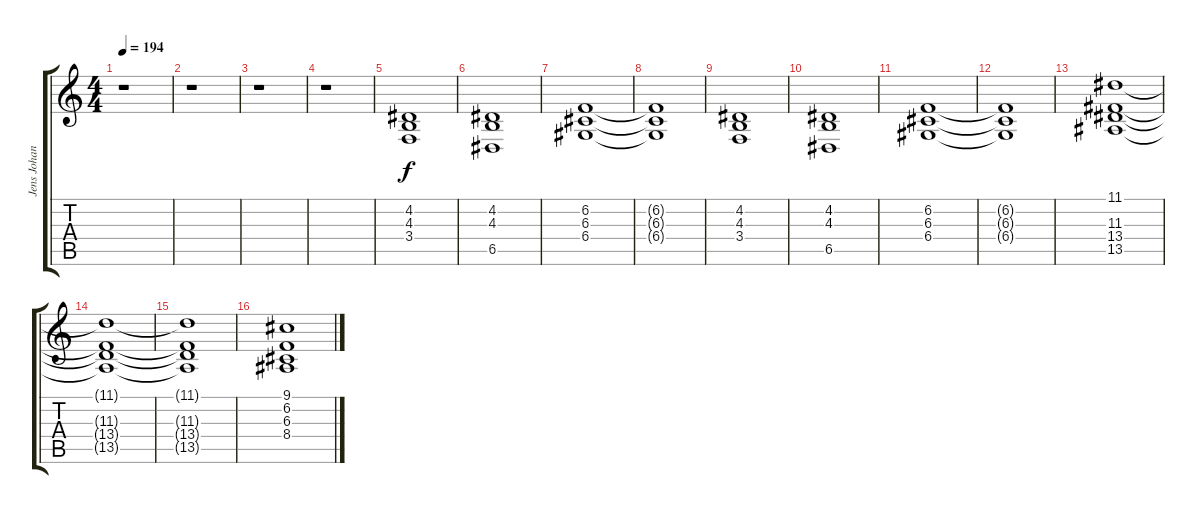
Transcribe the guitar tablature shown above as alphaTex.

\track ("Jens Johansson" "Jens Johan") {instrument choiraahs}
\staff {score tabs}
\tuning (E4 B3 G3 D3 A2 E2) {hide}
\ts (4 4)
\tempo 194
\clef g2
\ks c
r.1{dy f} |
r.1 |
r.1 |
r.1 |
(4.2 4.3 3.4).1 |
(4.2 4.3 6.5).1 |
(6.2 6.3 6.4).1 |
(6.2{t} 6.3{t} 6.4{t}).1 |
(4.2 4.3 3.4).1 |
(4.2 4.3 6.5).1 |
(6.2 6.3 6.4).1 |
(6.2{t} 6.3{t} 6.4{t}).1 |
(11.1 11.3 13.4 13.5).1 |
(11.1{t} 11.3{t} 13.4{t} 13.5{t}).1 |
(11.1{t} 11.3{t} 13.4{t} 13.5{t}).1 |
(9.1 6.2 6.3 8.4).1
